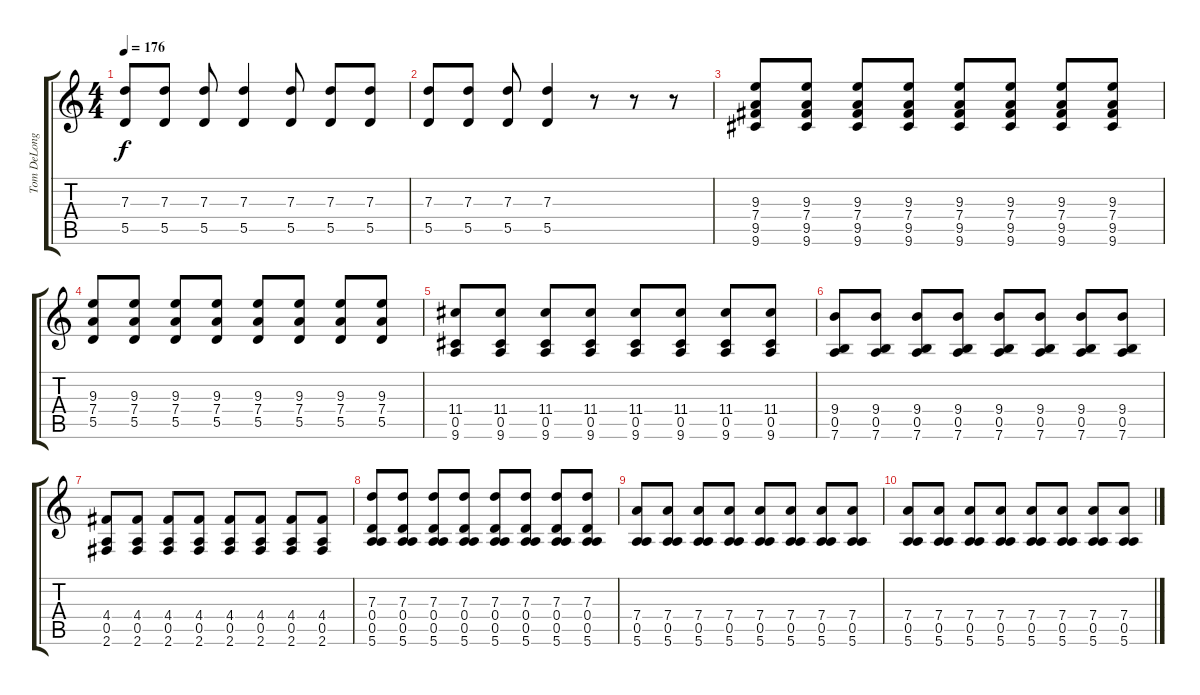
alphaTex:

\track ("Tom DeLonge - Guitar" "Tom DeLong") {instrument overdrivenguitar}
\staff {score tabs}
\tuning (E4 B3 G3 D3 A2 E2) {hide}
\ts (4 4)
\tempo 176
\clef g2
\ks c
(7.3 5.5).8{dy f} (7.3 5.5).8 (7.3 5.5).8 (7.3 5.5).4 (7.3 5.5).8 (7.3 5.5).8 (7.3 5.5).8 |
(7.3 5.5).8 (7.3 5.5).8 (7.3 5.5).8 (7.3 5.5).4 r.8 r.8 r.8 |
(9.3 7.4 9.5 9.6).8 (9.3 7.4 9.5 9.6).8 (9.3 7.4 9.5 9.6).8 (9.3 7.4 9.5 9.6).8 (9.3 7.4 9.5 9.6).8 (9.3 7.4 9.5 9.6).8 (9.3 7.4 9.5 9.6).8 (9.3 7.4 9.5 9.6).8 |
(9.3 7.4 5.5).8 (9.3 7.4 5.5).8 (9.3 7.4 5.5).8 (9.3 7.4 5.5).8 (9.3 7.4 5.5).8 (9.3 7.4 5.5).8 (9.3 7.4 5.5).8 (9.3 7.4 5.5).8 |
(11.4 0.5 9.6).8 (11.4 0.5 9.6).8 (11.4 0.5 9.6).8 (11.4 0.5 9.6).8 (11.4 0.5 9.6).8 (11.4 0.5 9.6).8 (11.4 0.5 9.6).8 (11.4 0.5 9.6).8 |
(9.4 0.5 7.6).8 (9.4 0.5 7.6).8 (9.4 0.5 7.6).8 (9.4 0.5 7.6).8 (9.4 0.5 7.6).8 (9.4 0.5 7.6).8 (9.4 0.5 7.6).8 (9.4 0.5 7.6).8 |
(4.4 0.5 2.6).8 (4.4 0.5 2.6).8 (4.4 0.5 2.6).8 (4.4 0.5 2.6).8 (4.4 0.5 2.6).8 (4.4 0.5 2.6).8 (4.4 0.5 2.6).8 (4.4 0.5 2.6).8 |
(7.3 0.4 0.5 5.6).8 (7.3 0.4 0.5 5.6).8 (7.3 0.4 0.5 5.6).8 (7.3 0.4 0.5 5.6).8 (7.3 0.4 0.5 5.6).8 (7.3 0.4 0.5 5.6).8 (7.3 0.4 0.5 5.6).8 (7.3 0.4 0.5 5.6).8 |
(7.4 0.5 5.6).8 (7.4 0.5 5.6).8 (7.4 0.5 5.6).8 (7.4 0.5 5.6).8 (7.4 0.5 5.6).8 (7.4 0.5 5.6).8 (7.4 0.5 5.6).8 (7.4 0.5 5.6).8 |
(7.4 0.5 5.6).8 (7.4 0.5 5.6).8 (7.4 0.5 5.6).8 (7.4 0.5 5.6).8 (7.4 0.5 5.6).8 (7.4 0.5 5.6).8 (7.4 0.5 5.6).8 (7.4 0.5 5.6).8
